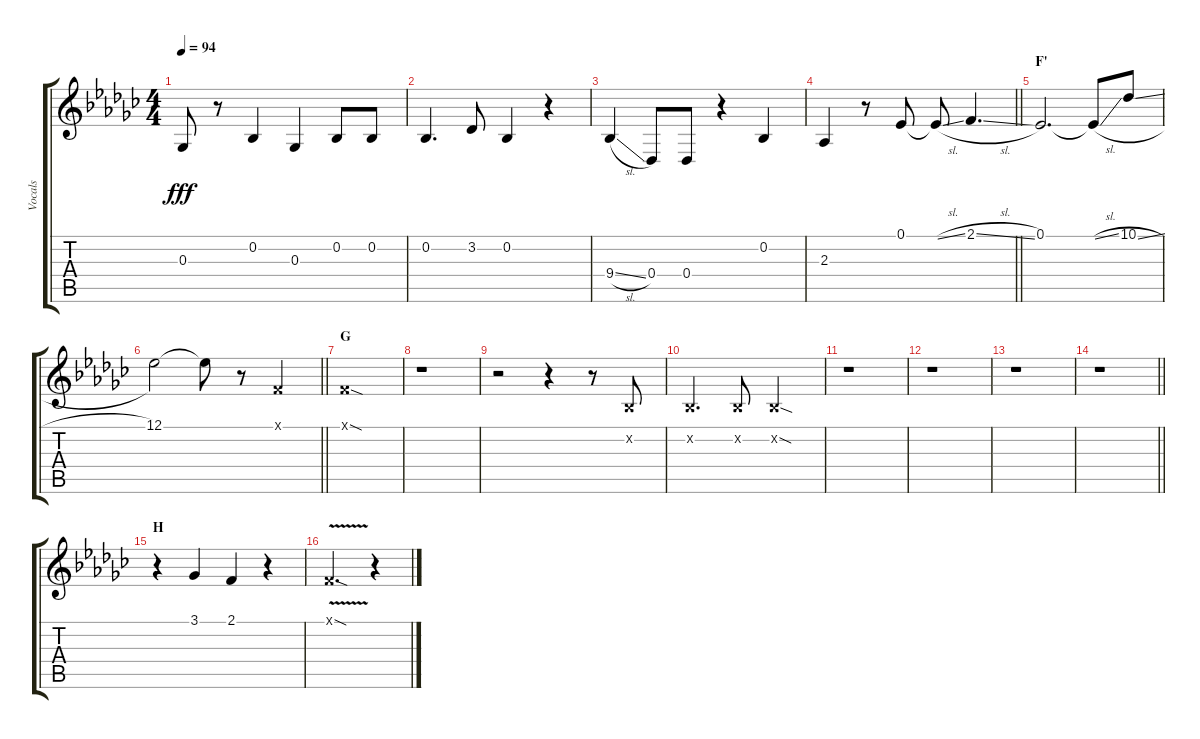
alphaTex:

\track ("Vocals" "Vocals") {instrument voiceoohs}
\staff {score tabs}
\tuning (Eb4 Bb3 Gb3 Db3 Ab2 Db2) {hide}
\ts (4 4)
\tempo 94
\clef g2
\ks gb
0.3.8{dy fff} r.8 0.2.4 0.3.4 0.2.8 0.2.8 |
0.2.4{d} 3.2.8 0.2.4 r.4 |
9.4{sl}.4 0.4.8 0.4.8 r.4 0.2.4 |
\barLineRight lightlight
2.3.4 r.8 0.1.8 0.1{sl t}.8 2.1{sl}.4{d} |
\section ("" "F'")
0.1.2{d} 0.1{sl t}.8 10.1{sl}.8 |
\barLineRight lightlight
12.1.2 12.1{t}.8 r.8 2.1{x}.4 |
\section ("" "G")
2.1{sod x}.1 |
r.1 |
r.2 r.4 r.8 0.2{x}.8 |
0.2{x}.4{d} 0.2{x}.8 0.2{sod x}.2 |
r.1 |
r.1 |
r.1 |
\barLineRight lightlight
r.1 |
\section ("" "H")
r.4 3.1.4 2.1.4 r.4 |
2.1{v sod x}.2{d} r.4
